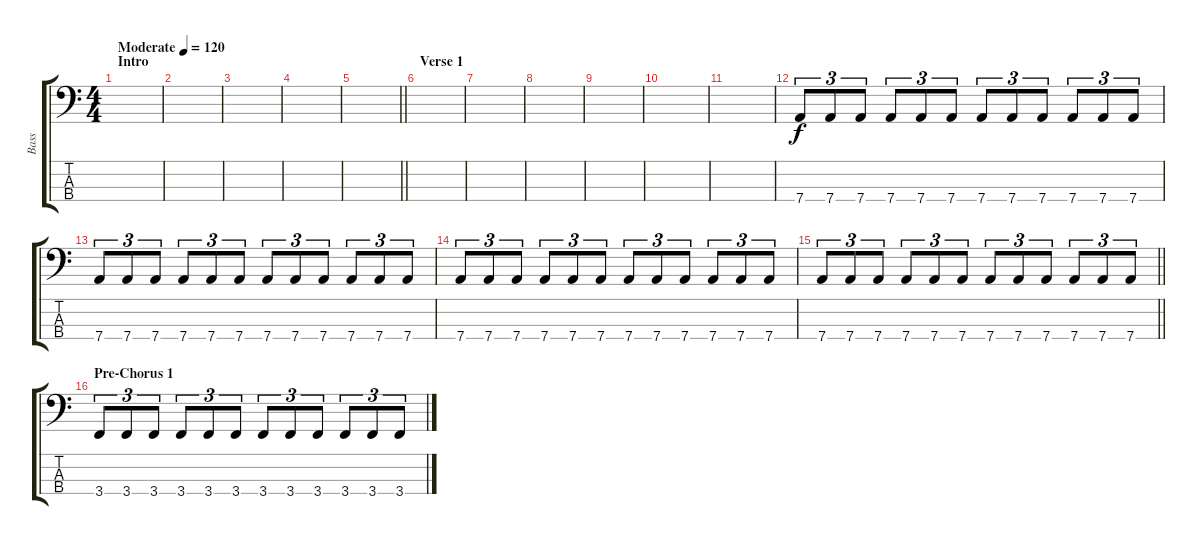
\track ("Bass" "Bass") {instrument electricbassfinger}
\staff {score tabs}
\tuning (G2 D2 A1 D1) {hide}
\ts (4 4)
\section ("" "Intro")
\tempo (120 "Moderate")
\clef f4
\ks c
|
|
|
|
\barLineRight lightlight
|
\section ("" "Verse 1")
|
|
|
|
|
|
7.4.8{tu (3 2)} 7.4.8{tu (3 2)} 7.4.8{tu (3 2)} 7.4.8{tu (3 2)} 7.4.8{tu (3 2)} 7.4.8{tu (3 2)} 7.4.8{tu (3 2)} 7.4.8{tu (3 2)} 7.4.8{tu (3 2)} 7.4.8{tu (3 2)} 7.4.8{tu (3 2)} 7.4.8{tu (3 2)} |
7.4.8{tu (3 2)} 7.4.8{tu (3 2)} 7.4.8{tu (3 2)} 7.4.8{tu (3 2)} 7.4.8{tu (3 2)} 7.4.8{tu (3 2)} 7.4.8{tu (3 2)} 7.4.8{tu (3 2)} 7.4.8{tu (3 2)} 7.4.8{tu (3 2)} 7.4.8{tu (3 2)} 7.4.8{tu (3 2)} |
7.4.8{tu (3 2)} 7.4.8{tu (3 2)} 7.4.8{tu (3 2)} 7.4.8{tu (3 2)} 7.4.8{tu (3 2)} 7.4.8{tu (3 2)} 7.4.8{tu (3 2)} 7.4.8{tu (3 2)} 7.4.8{tu (3 2)} 7.4.8{tu (3 2)} 7.4.8{tu (3 2)} 7.4.8{tu (3 2)} |
\barLineRight lightlight
7.4.8{tu (3 2)} 7.4.8{tu (3 2)} 7.4.8{tu (3 2)} 7.4.8{tu (3 2)} 7.4.8{tu (3 2)} 7.4.8{tu (3 2)} 7.4.8{tu (3 2)} 7.4.8{tu (3 2)} 7.4.8{tu (3 2)} 7.4.8{tu (3 2)} 7.4.8{tu (3 2)} 7.4.8{tu (3 2)} |
\section ("" "Pre-Chorus 1")
3.4.8{tu (3 2)} 3.4.8{tu (3 2)} 3.4.8{tu (3 2)} 3.4.8{tu (3 2)} 3.4.8{tu (3 2)} 3.4.8{tu (3 2)} 3.4.8{tu (3 2)} 3.4.8{tu (3 2)} 3.4.8{tu (3 2)} 3.4.8{tu (3 2)} 3.4.8{tu (3 2)} 3.4.8{tu (3 2)}
